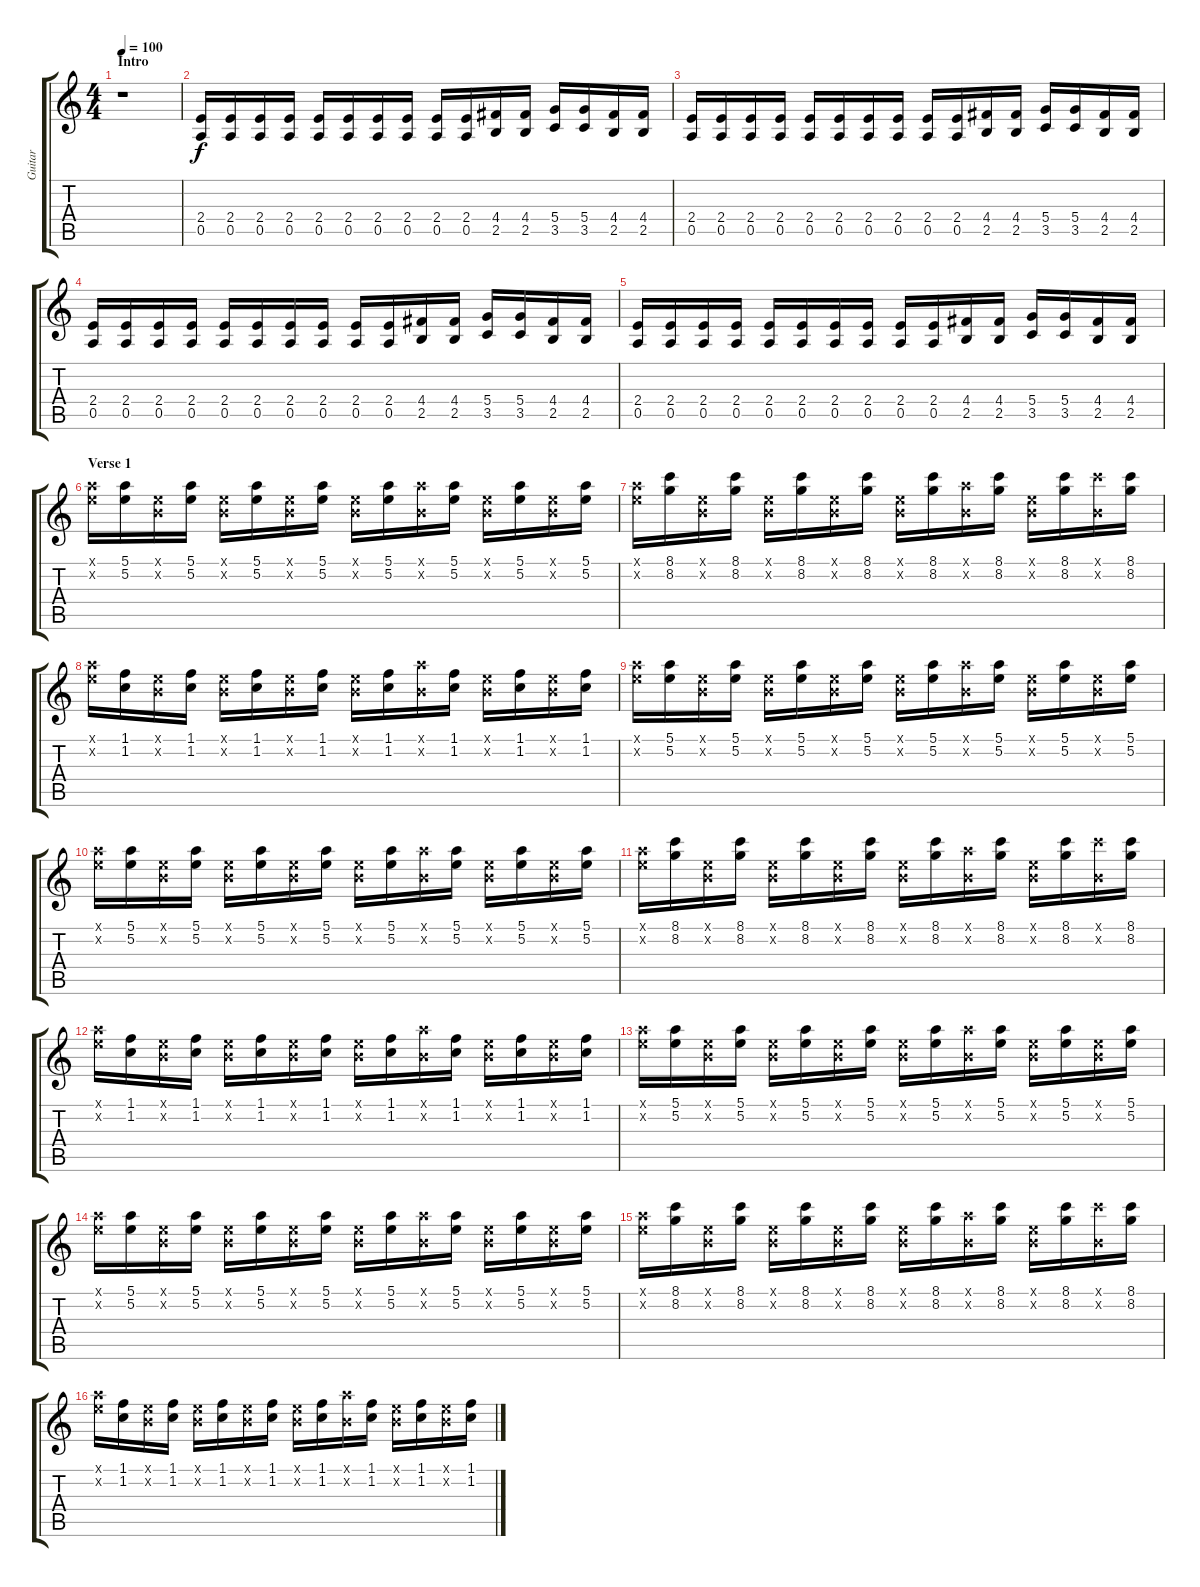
\track ("Guitar" "Guitar") {instrument distortionguitar}
\staff {score tabs}
\tuning (E4 B3 G3 D3 A2 E2) {hide}
\ts (4 4)
\section ("" "Intro")
\tempo 100
\clef g2
\ks c
r.1{dy f instrument distortionguitar} |
(2.4 0.5).16 (2.4 0.5).16 (2.4 0.5).16 (2.4 0.5).16 (2.4 0.5).16 (2.4 0.5).16 (2.4 0.5).16 (2.4 0.5).16 (2.4 0.5).16 (2.4 0.5).16 (4.4 2.5).16 (4.4 2.5).16 (5.4 3.5).16 (5.4 3.5).16 (4.4 2.5).16 (4.4 2.5).16 |
(2.4 0.5).16 (2.4 0.5).16 (2.4 0.5).16 (2.4 0.5).16 (2.4 0.5).16 (2.4 0.5).16 (2.4 0.5).16 (2.4 0.5).16 (2.4 0.5).16 (2.4 0.5).16 (4.4 2.5).16 (4.4 2.5).16 (5.4 3.5).16 (5.4 3.5).16 (4.4 2.5).16 (4.4 2.5).16 |
(2.4 0.5).16 (2.4 0.5).16 (2.4 0.5).16 (2.4 0.5).16 (2.4 0.5).16 (2.4 0.5).16 (2.4 0.5).16 (2.4 0.5).16 (2.4 0.5).16 (2.4 0.5).16 (4.4 2.5).16 (4.4 2.5).16 (5.4 3.5).16 (5.4 3.5).16 (4.4 2.5).16 (4.4 2.5).16 |
(2.4 0.5).16 (2.4 0.5).16 (2.4 0.5).16 (2.4 0.5).16 (2.4 0.5).16 (2.4 0.5).16 (2.4 0.5).16 (2.4 0.5).16 (2.4 0.5).16 (2.4 0.5).16 (4.4 2.5).16 (4.4 2.5).16 (5.4 3.5).16 (5.4 3.5).16 (4.4 2.5).16 (4.4 2.5).16 |
\section ("" "Verse 1")
(5.1{x} 5.2{x}).16{instrument electricguitarmuted} (5.1 5.2).16 (0.1{x} 0.2{x}).16 (5.1 5.2).16 (0.1{x} 0.2{x}).16 (5.1 5.2).16 (0.1{x} 0.2{x}).16 (5.1 5.2).16 (0.1{x} 0.2{x}).16 (5.1 5.2).16 (5.1{x} 0.2{x}).16 (5.1 5.2).16 (0.1{x} 0.2{x}).16 (5.1 5.2).16 (0.1{x} 0.2{x}).16 (5.1 5.2).16 |
(5.1{x} 5.2{x}).16 (8.1 8.2).16 (0.1{x} 0.2{x}).16 (8.1 8.2).16 (0.1{x} 0.2{x}).16 (8.1 8.2).16 (0.1{x} 0.2{x}).16 (8.1 8.2).16 (0.1{x} 0.2{x}).16 (8.1 8.2).16 (5.1{x} 0.2{x}).16 (8.1 8.2).16 (0.1{x} 0.2{x}).16 (8.1 8.2).16 (8.1{x} 0.2{x}).16 (8.1 8.2).16 |
(5.1{x} 5.2{x}).16 (1.1 1.2).16 (0.1{x} 0.2{x}).16 (1.1 1.2).16 (0.1{x} 0.2{x}).16 (1.1 1.2).16 (0.1{x} 0.2{x}).16 (1.1 1.2).16 (0.1{x} 0.2{x}).16 (1.1 1.2).16 (5.1{x} 0.2{x}).16 (1.1 1.2).16 (0.1{x} 0.2{x}).16 (1.1 1.2).16 (0.1{x} 0.2{x}).16 (1.1 1.2).16 |
(5.1{x} 5.2{x}).16 (5.1 5.2).16 (0.1{x} 0.2{x}).16 (5.1 5.2).16 (0.1{x} 0.2{x}).16 (5.1 5.2).16 (0.1{x} 0.2{x}).16 (5.1 5.2).16 (0.1{x} 0.2{x}).16 (5.1 5.2).16 (5.1{x} 0.2{x}).16 (5.1 5.2).16 (0.1{x} 0.2{x}).16 (5.1 5.2).16 (0.1{x} 0.2{x}).16 (5.1 5.2).16 |
(5.1{x} 5.2{x}).16{instrument electricguitarmuted} (5.1 5.2).16 (0.1{x} 0.2{x}).16 (5.1 5.2).16 (0.1{x} 0.2{x}).16 (5.1 5.2).16 (0.1{x} 0.2{x}).16 (5.1 5.2).16 (0.1{x} 0.2{x}).16 (5.1 5.2).16 (5.1{x} 0.2{x}).16 (5.1 5.2).16 (0.1{x} 0.2{x}).16 (5.1 5.2).16 (0.1{x} 0.2{x}).16 (5.1 5.2).16 |
(5.1{x} 5.2{x}).16 (8.1 8.2).16 (0.1{x} 0.2{x}).16 (8.1 8.2).16 (0.1{x} 0.2{x}).16 (8.1 8.2).16 (0.1{x} 0.2{x}).16 (8.1 8.2).16 (0.1{x} 0.2{x}).16 (8.1 8.2).16 (5.1{x} 0.2{x}).16 (8.1 8.2).16 (0.1{x} 0.2{x}).16 (8.1 8.2).16 (8.1{x} 0.2{x}).16 (8.1 8.2).16 |
(5.1{x} 5.2{x}).16 (1.1 1.2).16 (0.1{x} 0.2{x}).16 (1.1 1.2).16 (0.1{x} 0.2{x}).16 (1.1 1.2).16 (0.1{x} 0.2{x}).16 (1.1 1.2).16 (0.1{x} 0.2{x}).16 (1.1 1.2).16 (5.1{x} 0.2{x}).16 (1.1 1.2).16 (0.1{x} 0.2{x}).16 (1.1 1.2).16 (0.1{x} 0.2{x}).16 (1.1 1.2).16 |
(5.1{x} 5.2{x}).16 (5.1 5.2).16 (0.1{x} 0.2{x}).16 (5.1 5.2).16 (0.1{x} 0.2{x}).16 (5.1 5.2).16 (0.1{x} 0.2{x}).16 (5.1 5.2).16 (0.1{x} 0.2{x}).16 (5.1 5.2).16 (5.1{x} 0.2{x}).16 (5.1 5.2).16 (0.1{x} 0.2{x}).16 (5.1 5.2).16 (0.1{x} 0.2{x}).16 (5.1 5.2).16 |
(5.1{x} 5.2{x}).16{instrument electricguitarmuted} (5.1 5.2).16 (0.1{x} 0.2{x}).16 (5.1 5.2).16 (0.1{x} 0.2{x}).16 (5.1 5.2).16 (0.1{x} 0.2{x}).16 (5.1 5.2).16 (0.1{x} 0.2{x}).16 (5.1 5.2).16 (5.1{x} 0.2{x}).16 (5.1 5.2).16 (0.1{x} 0.2{x}).16 (5.1 5.2).16 (0.1{x} 0.2{x}).16 (5.1 5.2).16 |
(5.1{x} 5.2{x}).16 (8.1 8.2).16 (0.1{x} 0.2{x}).16 (8.1 8.2).16 (0.1{x} 0.2{x}).16 (8.1 8.2).16 (0.1{x} 0.2{x}).16 (8.1 8.2).16 (0.1{x} 0.2{x}).16 (8.1 8.2).16 (5.1{x} 0.2{x}).16 (8.1 8.2).16 (0.1{x} 0.2{x}).16 (8.1 8.2).16 (8.1{x} 0.2{x}).16 (8.1 8.2).16 |
(5.1{x} 5.2{x}).16 (1.1 1.2).16 (0.1{x} 0.2{x}).16 (1.1 1.2).16 (0.1{x} 0.2{x}).16 (1.1 1.2).16 (0.1{x} 0.2{x}).16 (1.1 1.2).16 (0.1{x} 0.2{x}).16 (1.1 1.2).16 (5.1{x} 0.2{x}).16 (1.1 1.2).16 (0.1{x} 0.2{x}).16 (1.1 1.2).16 (0.1{x} 0.2{x}).16 (1.1 1.2).16
